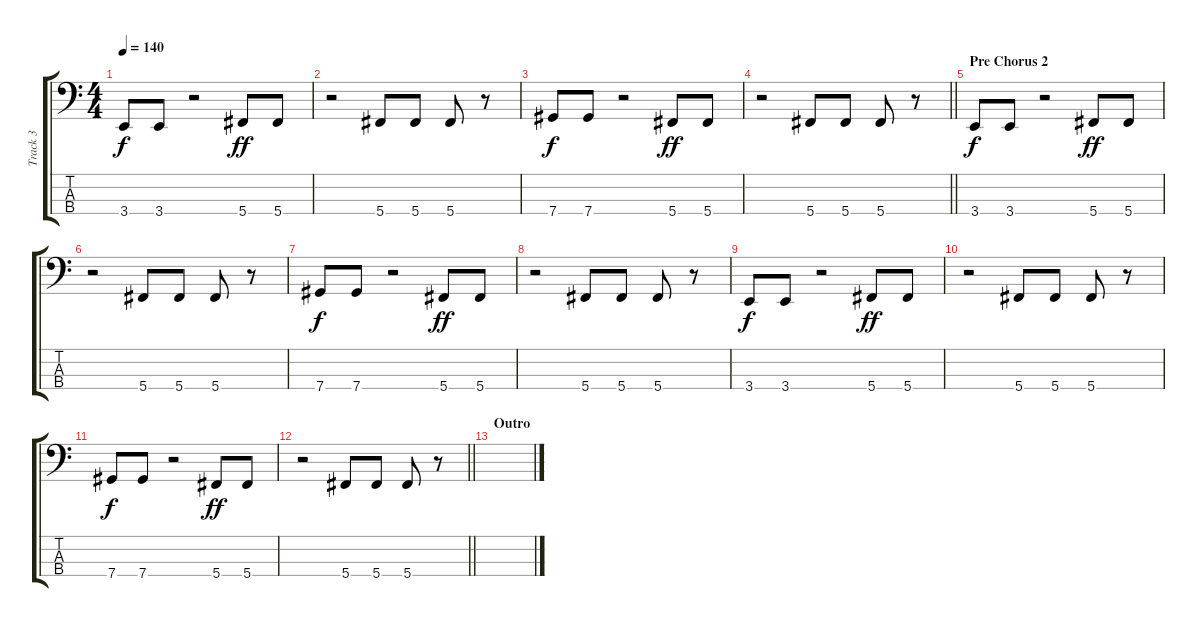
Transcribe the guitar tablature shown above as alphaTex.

\track ("Track 3" "Track 3") {instrument electricbassfinger}
\staff {score tabs}
\tuning (Ab2 Eb2 Bb1 Db1) {hide}
\ts (4 4)
\tempo 140
\clef f4
\ks c
3.4.8{dy f} 3.4.8 r.2 5.4.8{dy ff} 5.4.8 |
r.2 5.4.8 5.4.8 5.4.8 r.8 |
7.4.8{dy f} 7.4.8 r.2 5.4.8{dy ff} 5.4.8 |
\barLineRight lightlight
r.2 5.4.8 5.4.8 5.4.8 r.8 |
\section ("" "Pre Chorus 2")
3.4.8{dy f} 3.4.8 r.2 5.4.8{dy ff} 5.4.8 |
r.2 5.4.8 5.4.8 5.4.8 r.8 |
7.4.8{dy f} 7.4.8 r.2 5.4.8{dy ff} 5.4.8 |
r.2 5.4.8 5.4.8 5.4.8 r.8 |
3.4.8{dy f} 3.4.8 r.2 5.4.8{dy ff} 5.4.8 |
r.2 5.4.8 5.4.8 5.4.8 r.8 |
7.4.8{dy f} 7.4.8 r.2 5.4.8{dy ff} 5.4.8 |
\barLineRight lightlight
r.2 5.4.8 5.4.8 5.4.8 r.8 |
\section ("" "Outro")
